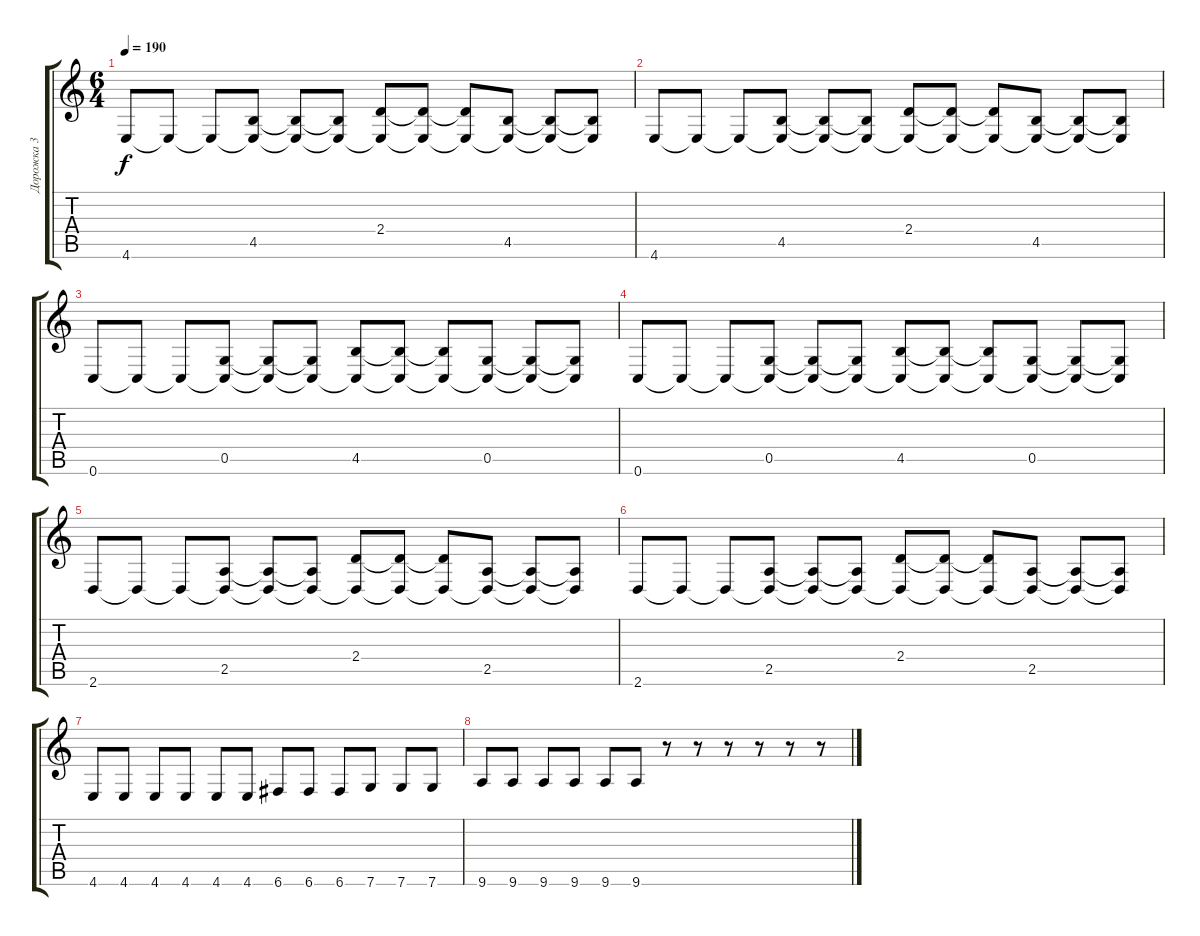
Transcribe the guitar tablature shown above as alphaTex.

\track ("Дорожка 3" "Дорожка 3") {instrument electricbassfinger}
\staff {score tabs}
\tuning (D4 A3 F3 C3 G2 C2) {hide}
\ts (6 4)
\tempo 190
\clef g2
\ks c
4.6.8{dy f} 4.6{t}.8 4.6{t}.8 (4.5 4.6{t}).8 (4.5{t} 4.6{t}).8 (4.5{t} 4.6{t}).8 (2.4 4.6{t}).8 (2.4{t} 4.6{t}).8 (2.4{t} 4.6{t}).8 (4.5 4.6{t}).8 (4.5{t} 4.6{t}).8 (4.5{t} 4.6{t}).8 |
4.6.8 4.6{t}.8 4.6{t}.8 (4.5 4.6{t}).8 (4.5{t} 4.6{t}).8 (4.5{t} 4.6{t}).8 (2.4 4.6{t}).8 (2.4{t} 4.6{t}).8 (2.4{t} 4.6{t}).8 (4.5 4.6{t}).8 (4.5{t} 4.6{t}).8 (4.5{t} 4.6{t}).8 |
0.6.8 0.6{t}.8 0.6{t}.8 (0.5 0.6{t}).8 (0.5{t} 0.6{t}).8 (0.5{t} 0.6{t}).8 (4.5 0.6{t}).8 (4.5{t} 0.6{t}).8 (4.5{t} 0.6{t}).8 (0.5 0.6{t}).8 (0.5{t} 0.6{t}).8 (0.5{t} 0.6{t}).8 |
0.6.8 0.6{t}.8 0.6{t}.8 (0.5 0.6{t}).8 (0.5{t} 0.6{t}).8 (0.5{t} 0.6{t}).8 (4.5 0.6{t}).8 (4.5{t} 0.6{t}).8 (4.5{t} 0.6{t}).8 (0.5 0.6{t}).8 (0.5{t} 0.6{t}).8 (0.5{t} 0.6{t}).8 |
2.6.8 2.6{t}.8 2.6{t}.8 (2.5 2.6{t}).8 (2.5{t} 2.6{t}).8 (2.5{t} 2.6{t}).8 (2.4 2.6{t}).8 (2.4{t} 2.6{t}).8 (2.4{t} 2.6{t}).8 (2.5 2.6{t}).8 (2.5{t} 2.6{t}).8 (2.5{t} 2.6{t}).8 |
2.6.8 2.6{t}.8 2.6{t}.8 (2.5 2.6{t}).8 (2.5{t} 2.6{t}).8 (2.5{t} 2.6{t}).8 (2.4 2.6{t}).8 (2.4{t} 2.6{t}).8 (2.4{t} 2.6{t}).8 (2.5 2.6{t}).8 (2.5{t} 2.6{t}).8 (2.5{t} 2.6{t}).8 |
4.6.8 4.6.8 4.6.8 4.6.8 4.6.8 4.6.8 6.6.8 6.6.8 6.6.8 7.6.8 7.6.8 7.6.8 |
9.6.8 9.6.8 9.6.8 9.6.8 9.6.8 9.6.8 r.8 r.8 r.8 r.8 r.8 r.8
